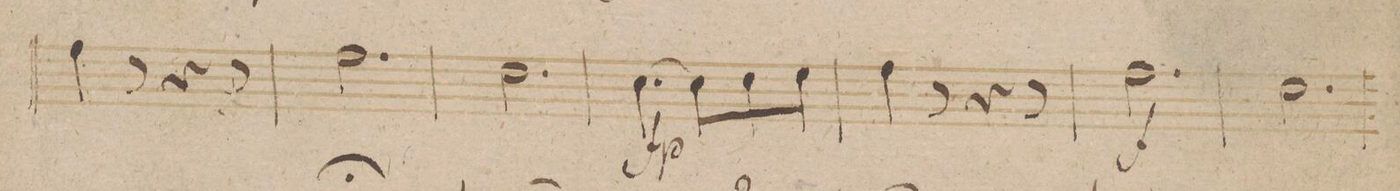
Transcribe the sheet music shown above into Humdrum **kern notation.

**kern	**dynam
*I"Oboe 1mo	*
*clefG2	*
*k[b-]	*
*M6/8	*
4ff\	.
8r	.
4r	.
8r	.
=74	=74
2.ff\	.
=75	=75
2.dd\	.
=76	=76
[4.cc\	fp
8cc\L]	.
8dd\	.
8ee\J	.
=77	=77
4ff\	.
8r	.
4r	.
8r	.
=78	=78
2.ff\	f
=79	=79
2.dd\	.
=80	=80
*-	*-
